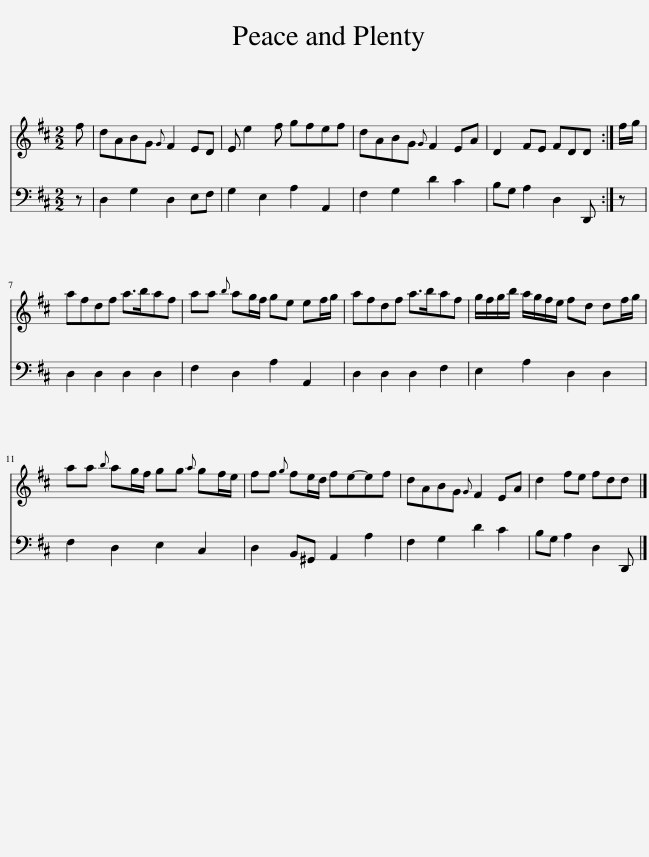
X:1
%%score 1 2
L:1/8
M:2/2
I:linebreak $
K:D
V:1 treble
V:2 bass
V:1
 f | dABG{G} F2 ED | E e2 f gfef | dABG{G} F2 EA | D2 FE FDD :| %5
 f/g/ |$ afdf a>baf | aa{b} ag/f/ ge ef/g/ | afdf a>baf | g/f/g/b/ a/g/f/e/ fd df/g/ |$ %10
 aa{b} ag/f/ gg{a} gf/e/ | ff{g} fe/d/ fe-ef | dABG{G} F2 EA | d2 fe fdd |] %14
V:2
 z | D,2 G,2 D,2 E,F, | G,2 E,2 A,2 A,,2 | F,2 G,2 D2 C2 | B,G, A,2 D,2 D,, :| %5
 z |$ D,2 D,2 D,2 D,2 | F,2 D,2 A,2 A,,2 | D,2 D,2 D,2 F,2 | E,2 A,2 D,2 D,2 |$ %10
 F,2 D,2 E,2 C,2 | D,2 B,,^G,, A,,2 A,2 | F,2 G,2 D2 C2 | B,G, A,2 D,2 D,, |] %14
